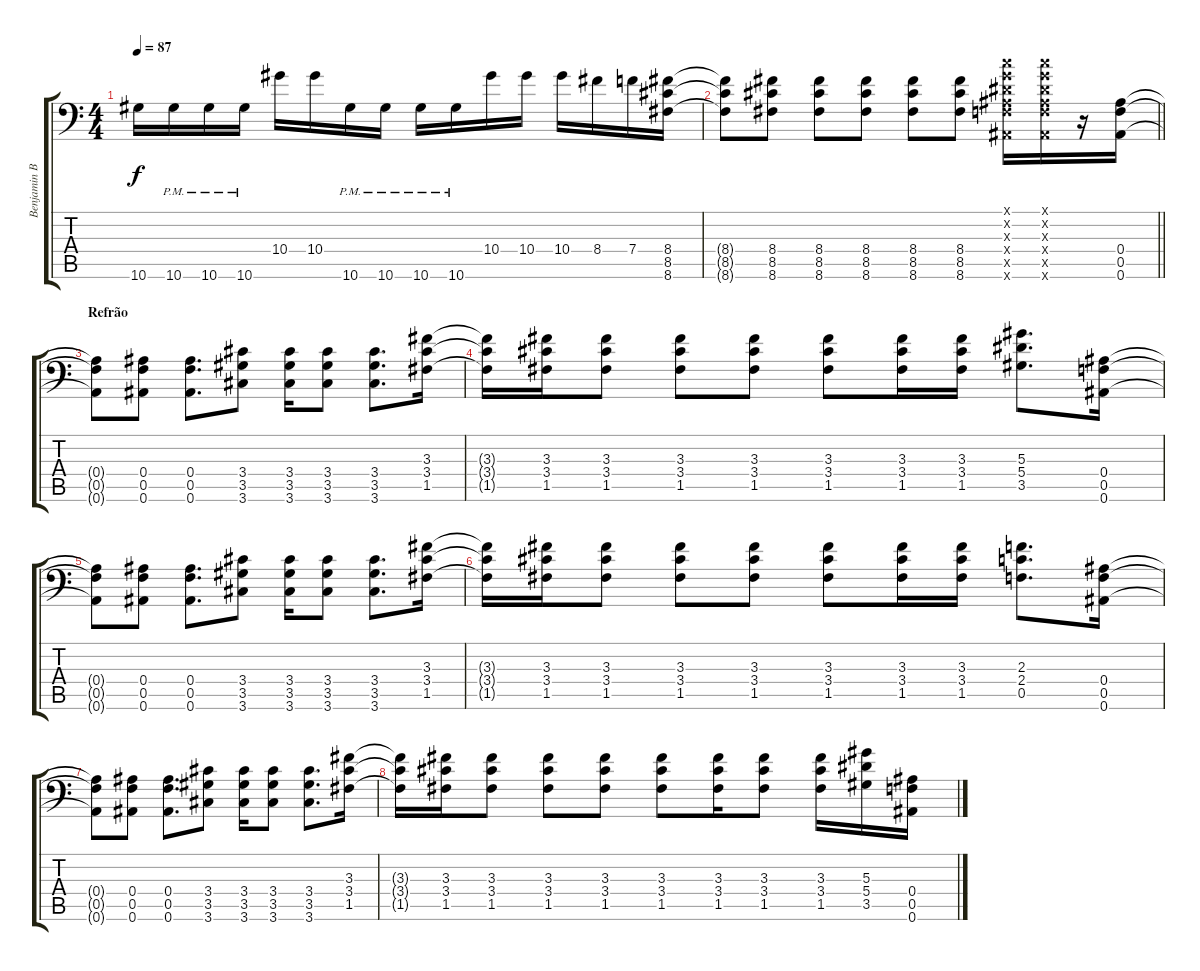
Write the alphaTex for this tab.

\track ("Benjamin Burnley" "Benjamin B") {instrument distortionguitar}
\staff {score tabs}
\tuning (C4 G3 Eb3 Bb2 F2 Bb1) {hide}
\ts (4 4)
\tempo 87
\clef f4
\ks c
10.6{t}.16{dy f} 10.6{pm}.16 10.6{pm}.16 10.6{pm}.16 10.4.16 10.4.16 10.6{pm}.16 10.6{pm}.16 10.6{pm}.16 10.6{pm}.16 10.4.16 10.4.16 10.4.16 8.4.16 7.4.16 (8.4 8.5 8.6).16 |
\barLineRight lightlight
(8.4{t} 8.5{t} 8.6{t}).8 (8.4 8.5 8.6).8 (8.4 8.5 8.6).8 (8.4 8.5 8.6).8 (8.4 8.5 8.6).8 (8.4 8.5 8.6).8 (0.1{x} 0.2{x} 0.3{x} 0.4{x} 0.5{x} 0.6{x}).16 (0.1{x} 0.2{x} 0.3{x} 0.4{x} 0.5{x} 0.6{x}).16 r.16 (0.4 0.5 0.6).16 |
\section ("" "Refrão")
(0.4{t} 0.5{t} 0.6{t}).8 (0.4 0.5 0.6).8 (0.4 0.5 0.6).8{d} (3.4 3.5 3.6).8 (3.4 3.5 3.6).16 (3.4 3.5 3.6).8 (3.4 3.5 3.6).8{d} (3.3 3.4 1.5).16 |
(3.3{t} 3.4{t} 1.5{t}).16 (3.3 3.4 1.5).16 (3.3 3.4 1.5).8 (3.3 3.4 1.5).8 (3.3 3.4 1.5).8 (3.3 3.4 1.5).8 (3.3 3.4 1.5).16 (3.3 3.4 1.5).16 (5.3 5.4 3.5).8{d} (0.4 0.5 0.6).16 |
(0.4{t} 0.5{t} 0.6{t}).8 (0.4 0.5 0.6).8 (0.4 0.5 0.6).8{d} (3.4 3.5 3.6).8 (3.4 3.5 3.6).16 (3.4 3.5 3.6).8 (3.4 3.5 3.6).8{d} (3.3 3.4 1.5).16 |
(3.3{t} 3.4{t} 1.5{t}).16 (3.3 3.4 1.5).16 (3.3 3.4 1.5).8 (3.3 3.4 1.5).8 (3.3 3.4 1.5).8 (3.3 3.4 1.5).8 (3.3 3.4 1.5).16 (3.3 3.4 1.5).16 (2.3 2.4 0.5).8{d} (0.4 0.5 0.6).16 |
(0.4{t} 0.5{t} 0.6{t}).8 (0.4 0.5 0.6).8 (0.4 0.5 0.6).8{d} (3.4 3.5 3.6).8 (3.4 3.5 3.6).16 (3.4 3.5 3.6).8 (3.4 3.5 3.6).8{d} (3.3 3.4 1.5).16 |
(3.3{t} 3.4{t} 1.5{t}).16 (3.3 3.4 1.5).16 (3.3 3.4 1.5).8 (3.3 3.4 1.5).8 (3.3 3.4 1.5).8 (3.3 3.4 1.5).8 (3.3 3.4 1.5).16 (3.3 3.4 1.5).8 (3.3 3.4 1.5).16 (5.3 5.4 3.5).16 (0.4 0.5 0.6).16
